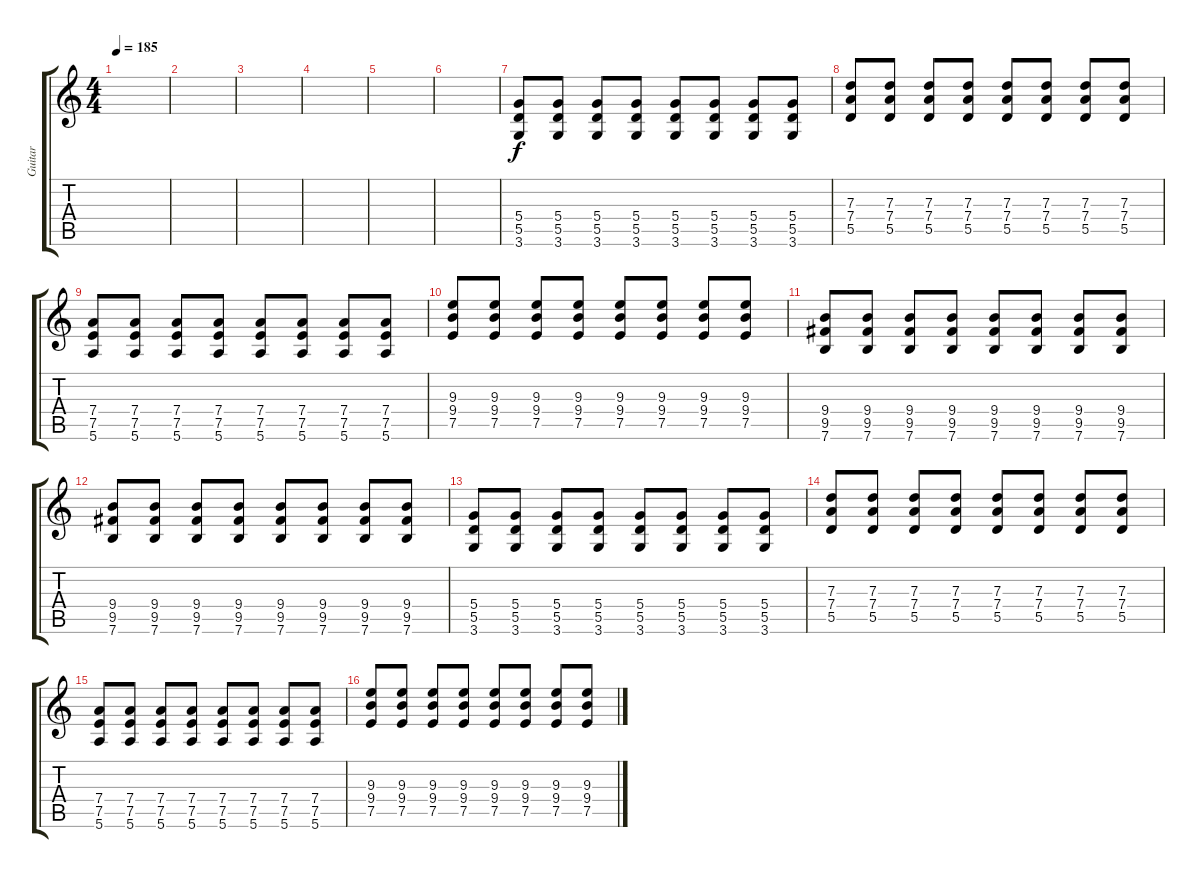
\track ("Guitar" "Guitar") {instrument distortionguitar}
\staff {score tabs}
\tuning (E4 B3 G3 D3 A2 E2) {hide}
\ts (4 4)
\tempo 185
\clef g2
\ks c
|
|
|
|
|
|
(5.4 5.5 3.6).8 (5.4 5.5 3.6).8 (5.4 5.5 3.6).8 (5.4 5.5 3.6).8 (5.4 5.5 3.6).8 (5.4 5.5 3.6).8 (5.4 5.5 3.6).8 (5.4 5.5 3.6).8 |
(7.3 7.4 5.5).8 (7.3 7.4 5.5).8 (7.3 7.4 5.5).8 (7.3 7.4 5.5).8 (7.3 7.4 5.5).8 (7.3 7.4 5.5).8 (7.3 7.4 5.5).8 (7.3 7.4 5.5).8 |
(7.4 7.5 5.6).8 (7.4 7.5 5.6).8 (7.4 7.5 5.6).8 (7.4 7.5 5.6).8 (7.4 7.5 5.6).8 (7.4 7.5 5.6).8 (7.4 7.5 5.6).8 (7.4 7.5 5.6).8 |
(9.3 9.4 7.5).8 (9.3 9.4 7.5).8 (9.3 9.4 7.5).8 (9.3 9.4 7.5).8 (9.3 9.4 7.5).8 (9.3 9.4 7.5).8 (9.3 9.4 7.5).8 (9.3 9.4 7.5).8 |
(9.4 9.5 7.6).8 (9.4 9.5 7.6).8 (9.4 9.5 7.6).8 (9.4 9.5 7.6).8 (9.4 9.5 7.6).8 (9.4 9.5 7.6).8 (9.4 9.5 7.6).8 (9.4 9.5 7.6).8 |
(9.4 9.5 7.6).8 (9.4 9.5 7.6).8 (9.4 9.5 7.6).8 (9.4 9.5 7.6).8 (9.4 9.5 7.6).8 (9.4 9.5 7.6).8 (9.4 9.5 7.6).8 (9.4 9.5 7.6).8 |
(5.4 5.5 3.6).8 (5.4 5.5 3.6).8 (5.4 5.5 3.6).8 (5.4 5.5 3.6).8 (5.4 5.5 3.6).8 (5.4 5.5 3.6).8 (5.4 5.5 3.6).8 (5.4 5.5 3.6).8 |
(7.3 7.4 5.5).8 (7.3 7.4 5.5).8 (7.3 7.4 5.5).8 (7.3 7.4 5.5).8 (7.3 7.4 5.5).8 (7.3 7.4 5.5).8 (7.3 7.4 5.5).8 (7.3 7.4 5.5).8 |
(7.4 7.5 5.6).8 (7.4 7.5 5.6).8 (7.4 7.5 5.6).8 (7.4 7.5 5.6).8 (7.4 7.5 5.6).8 (7.4 7.5 5.6).8 (7.4 7.5 5.6).8 (7.4 7.5 5.6).8 |
(9.3 9.4 7.5).8 (9.3 9.4 7.5).8 (9.3 9.4 7.5).8 (9.3 9.4 7.5).8 (9.3 9.4 7.5).8 (9.3 9.4 7.5).8 (9.3 9.4 7.5).8 (9.3 9.4 7.5).8
